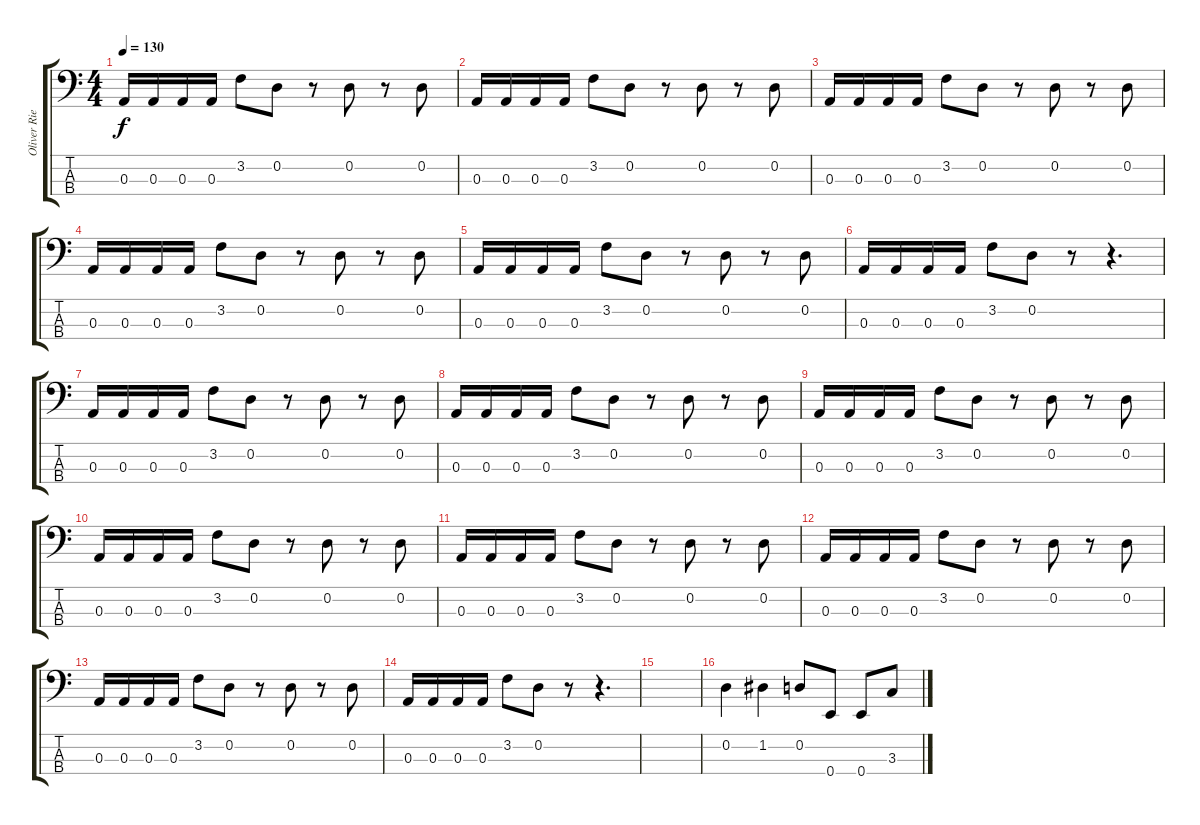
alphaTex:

\track ("Oliver Riedel" "Oliver Rie") {instrument electricbassfinger}
\staff {score tabs}
\tuning (G2 D2 A1 E1) {hide}
\ts (4 4)
\tempo 130
\clef f4
\ks c
0.3.16{dy f} 0.3.16 0.3.16 0.3.16 3.2.8 0.2.8 r.8 0.2.8 r.8 0.2.8 |
0.3.16 0.3.16 0.3.16 0.3.16 3.2.8 0.2.8 r.8 0.2.8 r.8 0.2.8 |
0.3.16 0.3.16 0.3.16 0.3.16 3.2.8 0.2.8 r.8 0.2.8 r.8 0.2.8 |
0.3.16 0.3.16 0.3.16 0.3.16 3.2.8 0.2.8 r.8 0.2.8 r.8 0.2.8 |
0.3.16 0.3.16 0.3.16 0.3.16 3.2.8 0.2.8 r.8 0.2.8 r.8 0.2.8 |
0.3.16 0.3.16 0.3.16 0.3.16 3.2.8 0.2.8 r.8 r.4{d} |
0.3.16 0.3.16 0.3.16 0.3.16 3.2.8 0.2.8 r.8 0.2.8 r.8 0.2.8 |
0.3.16 0.3.16 0.3.16 0.3.16 3.2.8 0.2.8 r.8 0.2.8 r.8 0.2.8 |
0.3.16 0.3.16 0.3.16 0.3.16 3.2.8 0.2.8 r.8 0.2.8 r.8 0.2.8 |
0.3.16 0.3.16 0.3.16 0.3.16 3.2.8 0.2.8 r.8 0.2.8 r.8 0.2.8 |
0.3.16 0.3.16 0.3.16 0.3.16 3.2.8 0.2.8 r.8 0.2.8 r.8 0.2.8 |
0.3.16 0.3.16 0.3.16 0.3.16 3.2.8 0.2.8 r.8 0.2.8 r.8 0.2.8 |
0.3.16 0.3.16 0.3.16 0.3.16 3.2.8 0.2.8 r.8 0.2.8 r.8 0.2.8 |
0.3.16 0.3.16 0.3.16 0.3.16 3.2.8 0.2.8 r.8 r.4{d} |
|
0.2.4 1.2.4 0.2.8 0.4.8 0.4.8 3.3.8
